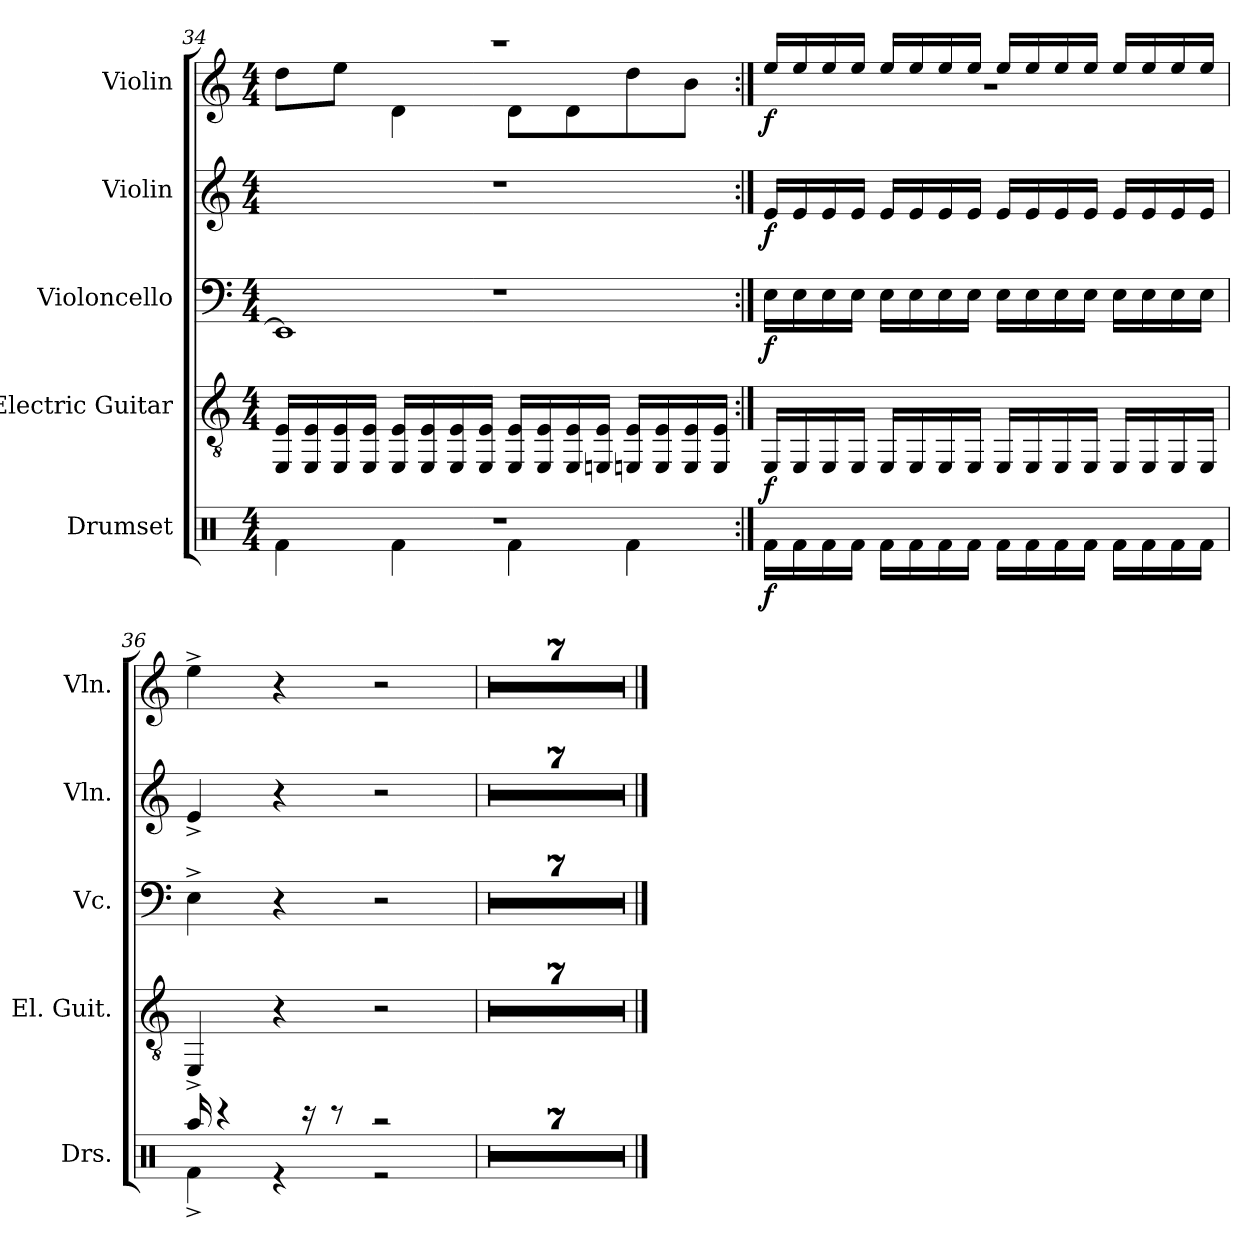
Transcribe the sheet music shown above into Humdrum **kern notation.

**kern	**dynam	**kern	**dynam	**kern	**dynam	**kern	**dynam	**kern	**dynam
*part5	*part5	*part4	*part4	*part3	*part3	*part2	*part2	*part1	*part1
*staff5	*staff5	*staff4	*staff4	*staff3	*staff3	*staff2	*staff2	*staff1	*staff1
*I"Drumset	*	*I"Electric Guitar	*	*I"Violoncello	*	*I"Violin	*	*I"Violin	*
*I'Drs.	*	*I'El. Guit.	*	*I'Vc.	*	*I'Vln.	*	*I'Vln.	*
!!LO:LB:g=z
*clefX	*	*clefGv2	*	*clefF4	*	*clefG2	*	*clefG2	*
*k[]	*	*k[]	*	*k[]	*	*k[]	*	*k[]	*
*M4/4	*	*M4/4	*	*M4/4	*	*M4/4	*	*M4/4	*
=34	=34	=34	=34	=34	=34	=34	=34	=34	=34
*^	*	*	*	*^	*	*	*	*^	*
1r	4Rf\	.	16EE/ 16E/LL	.	1r	1EE]	.	1r	.	1r	8dd\L	.
.	.	.	16EE/ 16E/	.	.	.	.	.	.	.	.	.
.	.	.	16EE/ 16E/	.	.	.	.	.	.	.	8ee\J	.
.	.	.	16EE/ 16E/JJ	.	.	.	.	.	.	.	.	.
.	4Rf\	.	16EE/ 16E/LL	.	.	.	.	.	.	.	4d\	.
.	.	.	16EE/ 16E/	.	.	.	.	.	.	.	.	.
.	.	.	16EE/ 16E/	.	.	.	.	.	.	.	.	.
.	.	.	16EE/ 16E/JJ	.	.	.	.	.	.	.	.	.
.	4Rf\	.	16EE/ 16E/LL	.	.	.	.	.	.	.	8d\L	.
.	.	.	16EE/ 16E/	.	.	.	.	.	.	.	.	.
.	.	.	16EE/ 16E/	.	.	.	.	.	.	.	8d\	.
.	.	.	16EEn/ 16E/JJ	.	.	.	.	.	.	.	.	.
.	4Rf\	.	16EEn/ 16E/LL	.	.	.	.	.	.	.	8dd\	.
.	.	.	16EE/ 16E/	.	.	.	.	.	.	.	.	.
.	.	.	16EE/ 16E/	.	.	.	.	.	.	.	8b\J	.
.	.	.	16EE/ 16E/JJ	.	.	.	.	.	.	.	.	.
*v	*v	*	*	*	*v	*v	*	*	*	*	*	*
!!LO:PB:g=z	!!
=35:|!	=35:|!	=35:|!	=35:|!	=35:|!	=35:|!	=35:|!	=35:|!	=35:|!	=35:|!	=35:|!
!	!LO:DY:b	!	!LO:DY:b	!	!LO:DY:b	!	!LO:DY:b	!	!	!LO:DY:b
16Rf\LL	f	16EE/LL	f	16E\LL	f	16e/LL	f	16ee/LL	1r	f
16Rf\	.	16EE/	.	16E\	.	16e/	.	16ee/	.	.
16Rf\	.	16EE/	.	16E\	.	16e/	.	16ee/	.	.
16Rf\JJ	.	16EE/JJ	.	16E\JJ	.	16e/JJ	.	16ee/JJ	.	.
16Rf\LL	.	16EE/LL	.	16E\LL	.	16e/LL	.	16ee/LL	.	.
16Rf\	.	16EE/	.	16E\	.	16e/	.	16ee/	.	.
16Rf\	.	16EE/	.	16E\	.	16e/	.	16ee/	.	.
16Rf\JJ	.	16EE/JJ	.	16E\JJ	.	16e/JJ	.	16ee/JJ	.	.
16Rf\LL	.	16EE/LL	.	16E\LL	.	16e/LL	.	16ee/LL	.	.
16Rf\	.	16EE/	.	16E\	.	16e/	.	16ee/	.	.
16Rf\	.	16EE/	.	16E\	.	16e/	.	16ee/	.	.
16Rf\JJ	.	16EE/JJ	.	16E\JJ	.	16e/JJ	.	16ee/JJ	.	.
16Rf\LL	.	16EE/LL	.	16E\LL	.	16e/LL	.	16ee/LL	.	.
16Rf\	.	16EE/	.	16E\	.	16e/	.	16ee/	.	.
16Rf\	.	16EE/	.	16E\	.	16e/	.	16ee/	.	.
16Rf\JJ	.	16EE/JJ	.	16E\JJ	.	16e/JJ	.	16ee/JJ	.	.
*	*	*	*	*	*	*	*	*v	*v	*
=36	=36	=36	=36	=36	=36	=36	=36	=36	=36
*^	*	*	*	*	*	*	*	*	*
16Raa/	4Rf^\	.	4EE^/	.	4E^\	.	4e^/	.	4ee^\	.
4r	.	.	.	.	.	.	.	.	.	.
.	4r	.	4r	.	4r	.	4r	.	4r	.
16r	.	.	.	.	.	.	.	.	.	.
8r	.	.	.	.	.	.	.	.	.	.
2r	2r	.	2r	.	2r	.	2r	.	2r	.
*v	*v	*	*	*	*	*	*	*	*	*
=37	=37	=37	=37	=37	=37	=37	=37	=37	=37
1r	.	1r	.	1r	.	1r	.	1r	.
=38	=38	=38	=38	=38	=38	=38	=38	=38	=38
1r	.	1r	.	1r	.	1r	.	1r	.
=39	=39	=39	=39	=39	=39	=39	=39	=39	=39
1r	.	1r	.	1r	.	1r	.	1r	.
=40	=40	=40	=40	=40	=40	=40	=40	=40	=40
1r	.	1r	.	1r	.	1r	.	1r	.
=41	=41	=41	=41	=41	=41	=41	=41	=41	=41
1r	.	1r	.	1r	.	1r	.	1r	.
=42	=42	=42	=42	=42	=42	=42	=42	=42	=42
1r	.	1r	.	1r	.	1r	.	1r	.
!!LO:LB:g=z
=43	=43	=43	=43	=43	=43	=43	=43	=43	=43
1r	.	1r	.	1r	.	1r	.	1r	.
==	==	==	==	==	==	==	==	==	==
*-	*-	*-	*-	*-	*-	*-	*-	*-	*-
